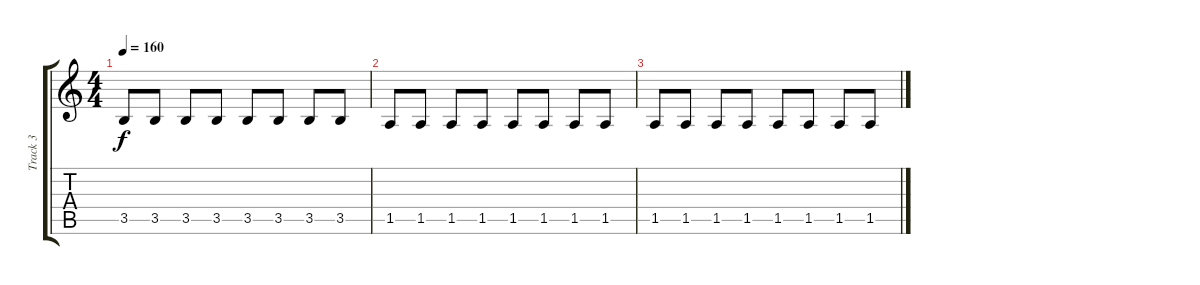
\track ("Track 3" "Track 3") {instrument electricbassfinger}
\staff {score tabs}
\tuning (Eb4 Bb3 Gb3 Db3 Ab2 Db2) {hide}
\ts (4 4)
\tempo 160
\clef g2
\ks c
3.5.8{dy f} 3.5.8 3.5.8 3.5.8 3.5.8 3.5.8 3.5.8 3.5.8 |
1.5.8 1.5.8 1.5.8 1.5.8 1.5.8 1.5.8 1.5.8 1.5.8 |
1.5.8 1.5.8 1.5.8 1.5.8 1.5.8 1.5.8 1.5.8 1.5.8
